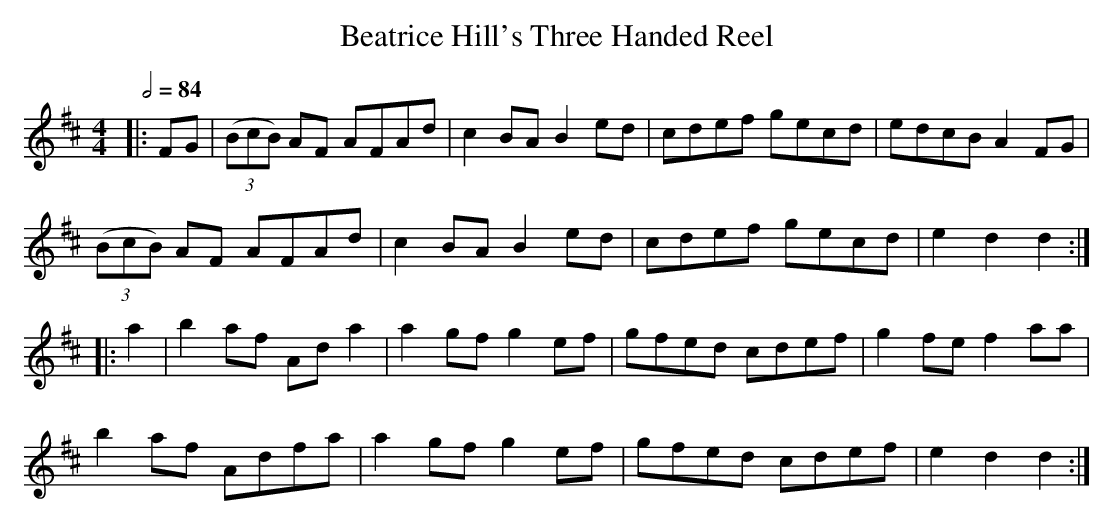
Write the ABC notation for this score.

X:1
T:Beatrice Hill's Three Handed Reel
M:4/4
L:1/8
Q:1/2=84
K:D
|:FG|((3BcB) AF AFAd|c2 BA B2 ed|cdef gecd|edcB A2 FG|
((3BcB) AF AFAd|c2 BA B2 ed|cdef gecd|e2 d2 d2:|
|:a2|b2 af Ad a2|a2 gf g2 ef|gfed cdef|g2 fe f2 aa|
b2 af Adfa|a2 gf g2 ef|gfed cdef|e2 d2 d2:|
